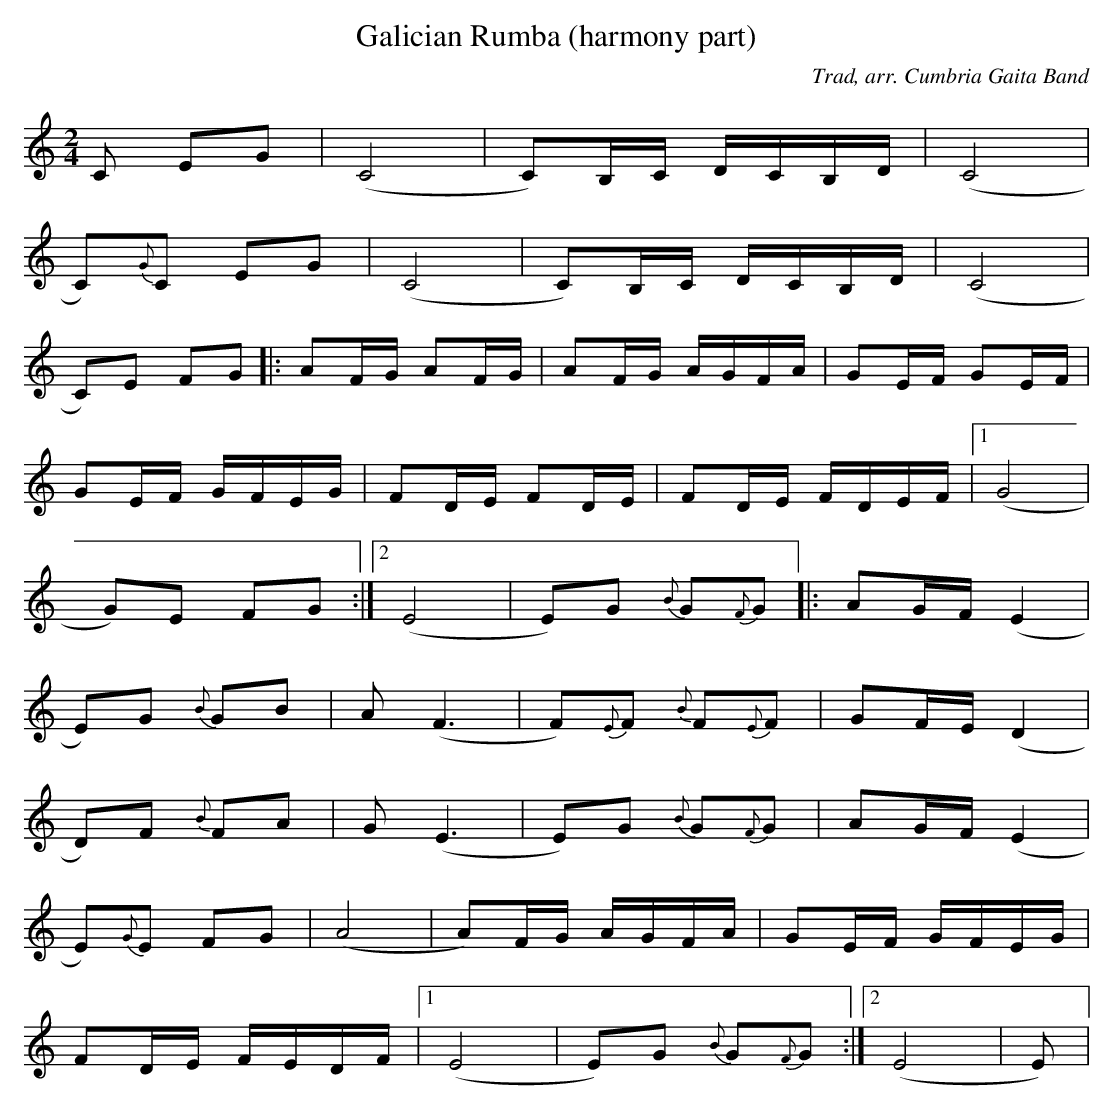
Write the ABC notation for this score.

X:1
T:Galician Rumba (harmony part)
C:Trad, arr. Cumbria Gaita Band
M:2/4
L:1/16
K:Cmaj
C2 E2G2 |(C8 |C2)B,C DCB,D |(C8 |
C2){G}C2 E2G2 |(C8 |C2)B,C DCB,D |(C8 |
C2)E2 F2G2 |:A2FG A2FG |A2FG AGFA |G2EF G2EF |
G2EF GFEG |F2DE F2DE |F2DE FDEF | [1(G8 |
G2)E2 F2G2 :|2(E8 |E2)G2 {B}G2{F}G2 |:A2GF (E4 |
E2)G2 {B}G2B2 |A2 (F6 |F2){E}F2 {B}F2{E}F2 |G2FE (D4 |
D2)F2 {B}F2A2 |G2 (E6 |E2)G2 {B}G2{F}G2 |A2GF (E4 |
E2){G}E2 F2G2 |(A8 |A2)FG AGFA |G2EF GFEG |
F2DE FEDF | [1(E8 |E2)G2 {B}G2{F}G2 :| [2(E8 |E2) |
